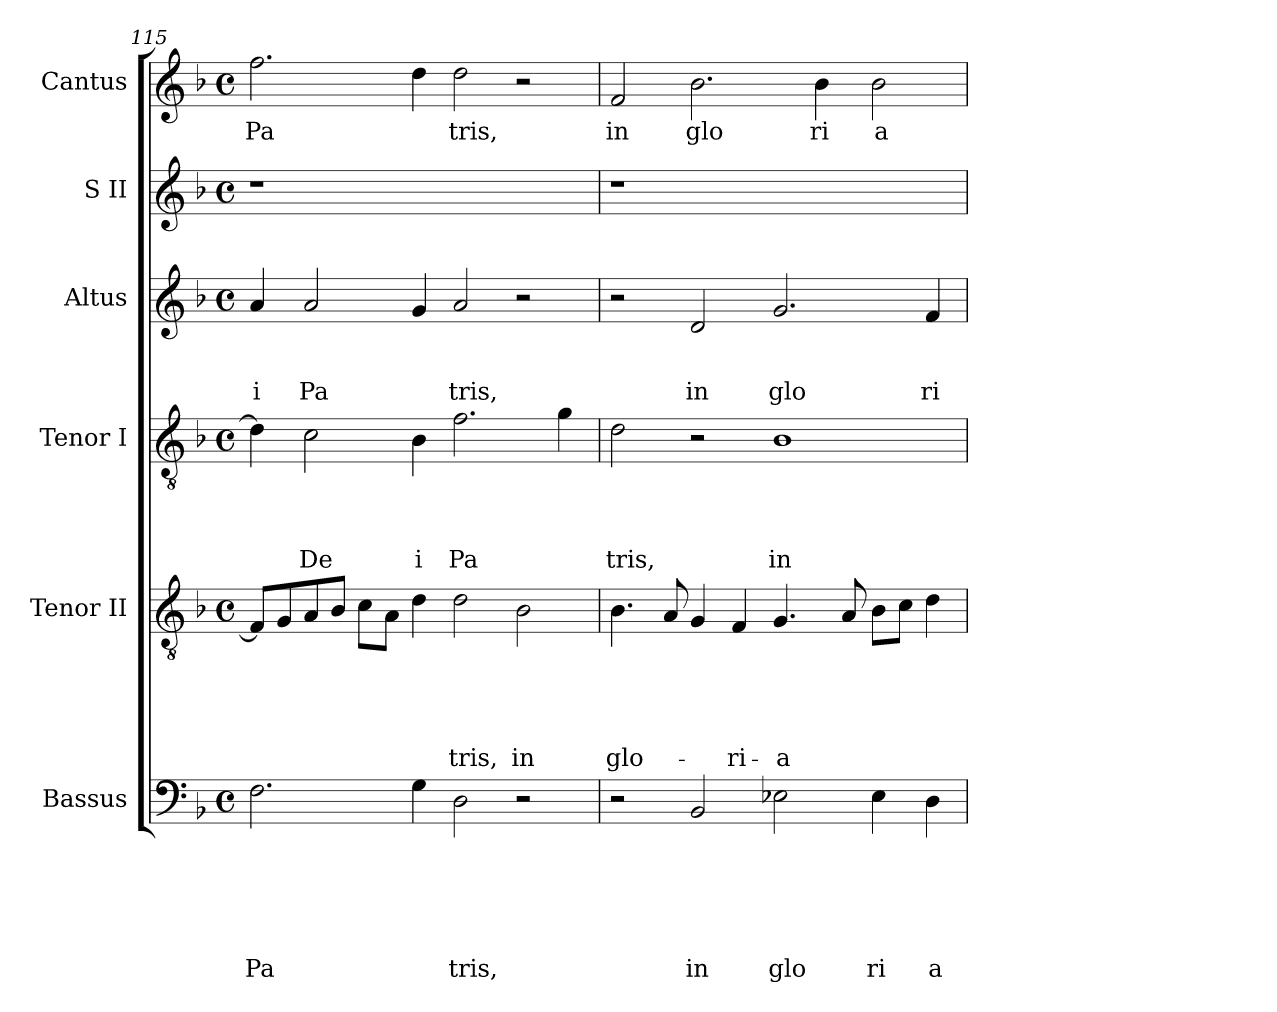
**kern	**text	**text	**text	**text	**text	**text	**kern	**text	**text	**text	**text	**text	**kern	**text	**text	**text	**text	**kern	**text	**text	**text	**kern	**kern	**text
*part6	*part6	*part6	*part6	*part6	*part6	*part6	*part5	*part5	*part5	*part5	*part5	*part5	*part4	*part4	*part4	*part4	*part4	*part3	*part3	*part3	*part3	*part2	*part1	*part1
*staff6	*staff6	*staff6	*staff6	*staff6	*staff6	*staff6	*staff5	*staff5	*staff5	*staff5	*staff5	*staff5	*staff4	*staff4	*staff4	*staff4	*staff4	*staff3	*staff3	*staff3	*staff3	*staff2	*staff1	*staff1
*I"Bassus	*	*	*	*	*	*	*I"Tenor II	*	*	*	*	*	*I"Tenor I	*	*	*	*	*I"Altus	*	*	*	*I"S II	*I"Cantus	*
*I'B	*	*	*	*	*	*	*I'T II	*	*	*	*	*	*I'T I	*	*	*	*	*I'A	*	*	*	*	*	*
!!LO:LB:g=z
*clefF4	*	*	*	*	*	*	*clefGv2	*	*	*	*	*	*clefGv2	*	*	*	*	*clefG2	*	*	*	*clefG2	*clefG2	*
*k[b-]	*	*	*	*	*	*	*k[b-]	*	*	*	*	*	*k[b-]	*	*	*	*	*k[b-]	*	*	*	*k[b-]	*k[b-]	*
*F:	*	*	*	*	*	*	*F:	*	*	*	*	*	*F:	*	*	*	*	*F:	*	*	*	*F:	*F:	*
*M4/4	*	*	*	*	*	*	*M4/4	*	*	*	*	*	*M4/4	*	*	*	*	*M4/4	*	*	*	*M4/4	*M4/4	*
*met(c)	*	*	*	*	*	*	*met(c)	*	*	*	*	*	*met(c)	*	*	*	*	*met(c)	*	*	*	*met(c)	*met(c)	*
=115	=115	=115	=115	=115	=115	=115	=115	=115	=115	=115	=115	=115	=115	=115	=115	=115	=115	=115	=115	=115	=115	=115	=115	=115
!	!	!	!	!	!	!LO:LY:b	!	!	!	!	!	!	!	!	!	!	!	!	!	!	!LO:LY:b	!	!	!LO:LY:b
2.F\	.	.	.	.	.	Pa	8F/L]	.	.	.	.	.	4d\]	.	.	.	.	4a/	.	.	i	1r	2.ff\	Pa
.	.	.	.	.	.	.	8G/	.	.	.	.	.	.	.	.	.	.	.	.	.	.	.	.	.
!	!	!	!	!	!	!	!	!	!	!	!	!	!	!	!	!	!LO:LY:b	!	!	!	!LO:LY:b	!	!	!
.	.	.	.	.	.	.	8A/	.	.	.	.	.	2c\	.	.	.	De	2a/	.	.	Pa	.	.	.
.	.	.	.	.	.	.	8B-/J	.	.	.	.	.	.	.	.	.	.	.	.	.	.	.	.	.
.	.	.	.	.	.	.	8c\L	.	.	.	.	.	.	.	.	.	.	.	.	.	.	.	.	.
.	.	.	.	.	.	.	8A\J	.	.	.	.	.	.	.	.	.	.	.	.	.	.	.	.	.
!	!	!	!	!	!	!	!	!	!	!	!	!	!	!	!	!	!LO:LY:b	!	!	!	!	!	!	!
4G\	.	.	.	.	.	.	4d\	.	.	.	.	.	4B-\	.	.	.	i	4g/	.	.	.	.	4dd\	.
!	!	!	!	!	!	!LO:LY:b	!	!	!	!	!	!LO:LY:b	!	!	!	!	!LO:LY:b	!	!	!	!LO:LY:b	!	!	!LO:LY:b
2D\	.	.	.	.	.	tris,	2d\	.	.	.	.	tris,	2.f\	.	.	.	Pa	2a/	.	.	tris,	1ryy	2dd\	tris,
!	!	!	!	!	!	!	!	!	!	!	!	!LO:LY:b	!	!	!	!	!	!	!	!	!	!	!	!
2r	.	.	.	.	.	.	2B-\	.	.	.	.	in	.	.	.	.	.	2r	.	.	.	.	2r	.
.	.	.	.	.	.	.	.	.	.	.	.	.	4g\	.	.	.	.	.	.	.	.	.	.	.
=116	=116	=116	=116	=116	=116	=116	=116	=116	=116	=116	=116	=116	=116	=116	=116	=116	=116	=116	=116	=116	=116	=116	=116	=116
!	!	!	!	!	!	!	!	!	!	!	!	!LO:LY:b	!	!	!	!	!LO:LY:b	!	!	!	!	!	!	!LO:LY:b
2r	.	.	.	.	.	.	4.B-\	.	.	.	.	glo-	2d\	.	.	.	tris,	2r	.	.	.	1r	2f/	in
.	.	.	.	.	.	.	8A/	.	.	.	.	.	.	.	.	.	.	.	.	.	.	.	.	.
!	!	!	!	!	!	!LO:LY:b	!	!	!	!	!	!	!	!	!	!	!	!	!	!	!LO:LY:b	!	!	!LO:LY:b
2BB-/	.	.	.	.	.	in	4G/	.	.	.	.	.	2r	.	.	.	.	2d/	.	.	in	.	2.b-\	glo
!	!	!	!	!	!	!	!	!	!	!	!	!LO:LY:b	!	!	!	!	!	!	!	!	!	!	!	!
.	.	.	.	.	.	.	4F/	.	.	.	.	-ri-	.	.	.	.	.	.	.	.	.	.	.	.
!	!	!	!	!	!	!LO:LY:b	!	!	!	!	!	!LO:LY:b	!	!	!	!	!LO:LY:b	!	!	!	!LO:LY:b	!	!	!
2E-X\	.	.	.	.	.	glo	4.G/	.	.	.	.	-a	1B-	.	.	.	in	2.g/	.	.	glo	1ryy	.	.
!	!	!	!	!	!	!	!	!	!	!	!	!	!	!	!	!	!	!	!	!	!	!	!	!LO:LY:b
.	.	.	.	.	.	.	.	.	.	.	.	.	.	.	.	.	.	.	.	.	.	.	4b-\	ri
.	.	.	.	.	.	.	8A/	.	.	.	.	.	.	.	.	.	.	.	.	.	.	.	.	.
!	!	!	!	!	!	!LO:LY:b	!	!	!	!	!	!	!	!	!	!	!	!	!	!	!	!	!	!LO:LY:b
4E-\	.	.	.	.	.	ri	8B-\L	.	.	.	.	.	.	.	.	.	.	.	.	.	.	.	2b-\	a
.	.	.	.	.	.	.	8c\J	.	.	.	.	.	.	.	.	.	.	.	.	.	.	.	.	.
!	!	!	!	!	!	!LO:LY:b	!	!	!	!	!	!	!	!	!	!	!	!	!	!	!LO:LY:b	!	!	!
4D\	.	.	.	.	.	a	4d\	.	.	.	.	.	.	.	.	.	.	4f/	.	.	ri	.	.	.
=	=	=	=	=	=	=	=	=	=	=	=	=	=	=	=	=	=	=	=	=	=	=	=	=
*-	*-	*-	*-	*-	*-	*-	*-	*-	*-	*-	*-	*-	*-	*-	*-	*-	*-	*-	*-	*-	*-	*-	*-	*-
